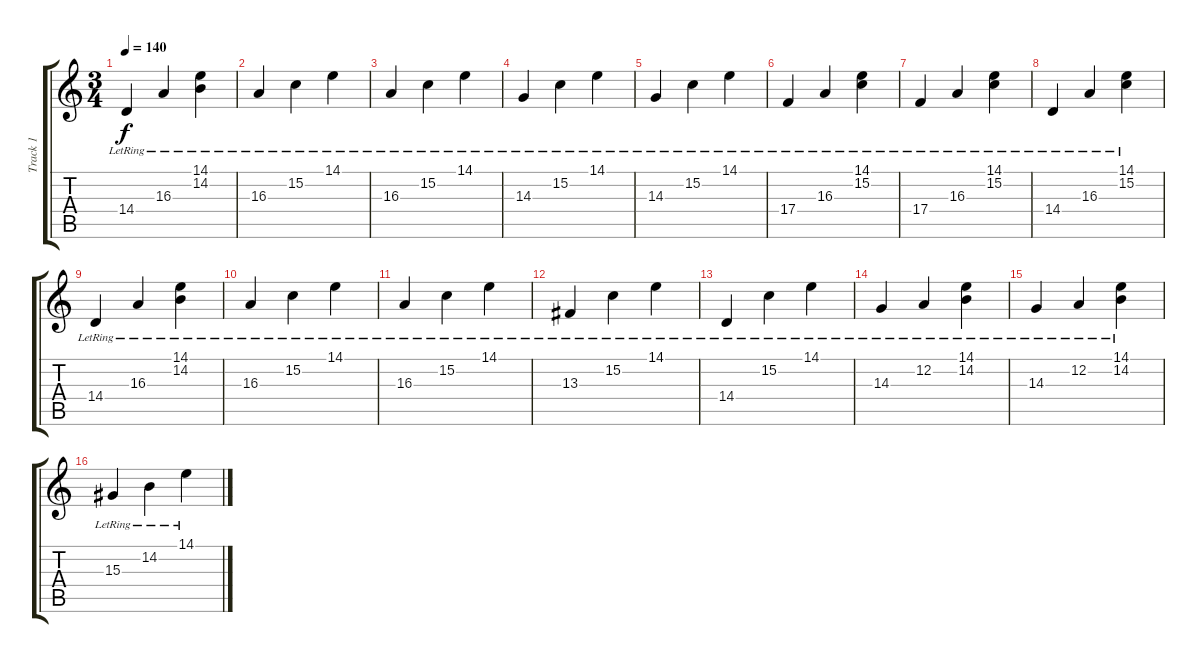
\track ("Track 1" "Track 1") {instrument brightacousticpiano}
\staff {score tabs}
\tuning (D4 A3 F3 C3 G2 D2) {hide}
\ts (3 4)
\tempo 140
\clef g2
\ks c
14.4{lr}.4{dy f} 16.3{lr}.4 (14.1{lr} 14.2{lr}).4 |
16.3{lr}.4 15.2{lr}.4 14.1{lr}.4 |
16.3{lr}.4 15.2{lr}.4 14.1{lr}.4 |
14.3{lr}.4 15.2{lr}.4 14.1{lr}.4 |
14.3{lr}.4 15.2{lr}.4 14.1{lr}.4 |
17.4{lr}.4 16.3{lr}.4 (14.1{lr} 15.2{lr}).4 |
17.4{lr}.4 16.3{lr}.4 (14.1{lr} 15.2{lr}).4 |
14.4{lr}.4 16.3{lr}.4 (14.1{lr} 15.2{lr}).4 |
14.4{lr}.4 16.3{lr}.4 (14.1{lr} 14.2{lr}).4 |
16.3{lr}.4 15.2{lr}.4 14.1{lr}.4 |
16.3{lr}.4 15.2{lr}.4 14.1{lr}.4 |
13.3{lr}.4 15.2{lr}.4 14.1{lr}.4 |
14.4{lr}.4 15.2{lr}.4 14.1{lr}.4 |
14.3{lr}.4 12.2{lr}.4 (14.1{lr} 14.2{lr}).4 |
14.3{lr}.4 12.2{lr}.4 (14.1{lr} 14.2{lr}).4 |
15.3{lr}.4 14.2{lr}.4 14.1{lr}.4
